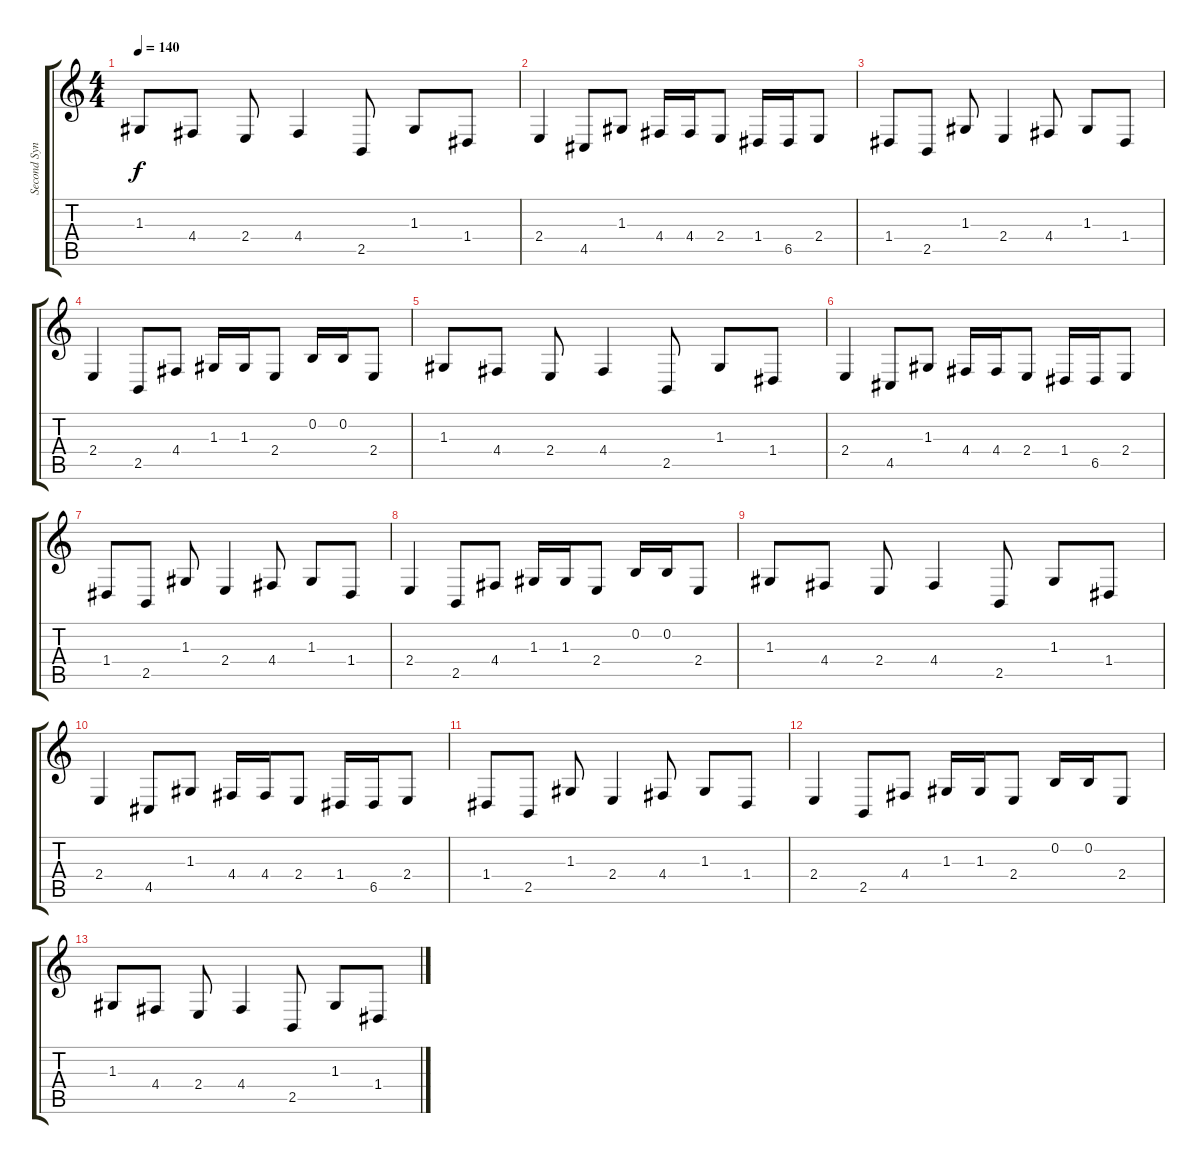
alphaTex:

\track ("Second Synth" "Second Syn") {instrument lead2sawtooth}
\staff {score tabs}
\tuning (E4 B3 G3 D3 A2 E2) {hide}
\ts (4 4)
\tempo 140
\clef g2
\ks c
1.3.8{dy f} 4.4.8 2.4.8 4.4.4 2.5.8 1.3.8 1.4.8 |
2.4.4 4.5.8 1.3.8 4.4.16 4.4.16 2.4.8 1.4.16 6.5.16 2.4.8 |
1.4.8 2.5.8 1.3.8 2.4.4 4.4.8 1.3.8 1.4.8 |
2.4.4 2.5.8 4.4.8 1.3.16 1.3.16 2.4.8 0.2.16 0.2.16 2.4.8 |
1.3.8 4.4.8 2.4.8 4.4.4 2.5.8 1.3.8 1.4.8 |
2.4.4 4.5.8 1.3.8 4.4.16 4.4.16 2.4.8 1.4.16 6.5.16 2.4.8 |
1.4.8 2.5.8 1.3.8 2.4.4 4.4.8 1.3.8 1.4.8 |
2.4.4 2.5.8 4.4.8 1.3.16 1.3.16 2.4.8 0.2.16 0.2.16 2.4.8 |
1.3.8 4.4.8 2.4.8 4.4.4 2.5.8 1.3.8 1.4.8 |
2.4.4 4.5.8 1.3.8 4.4.16 4.4.16 2.4.8 1.4.16 6.5.16 2.4.8 |
1.4.8 2.5.8 1.3.8 2.4.4 4.4.8 1.3.8 1.4.8 |
2.4.4 2.5.8 4.4.8 1.3.16 1.3.16 2.4.8 0.2.16 0.2.16 2.4.8 |
1.3.8 4.4.8 2.4.8 4.4.4 2.5.8 1.3.8 1.4.8
